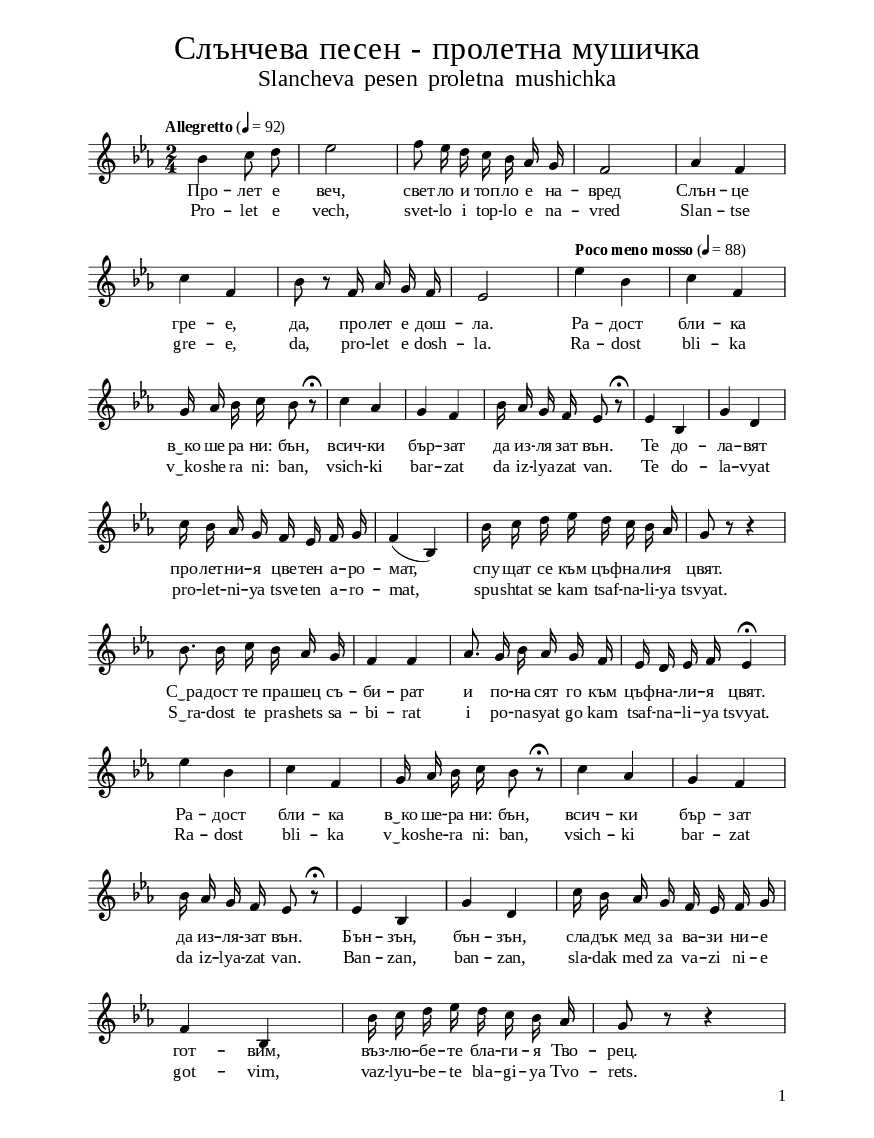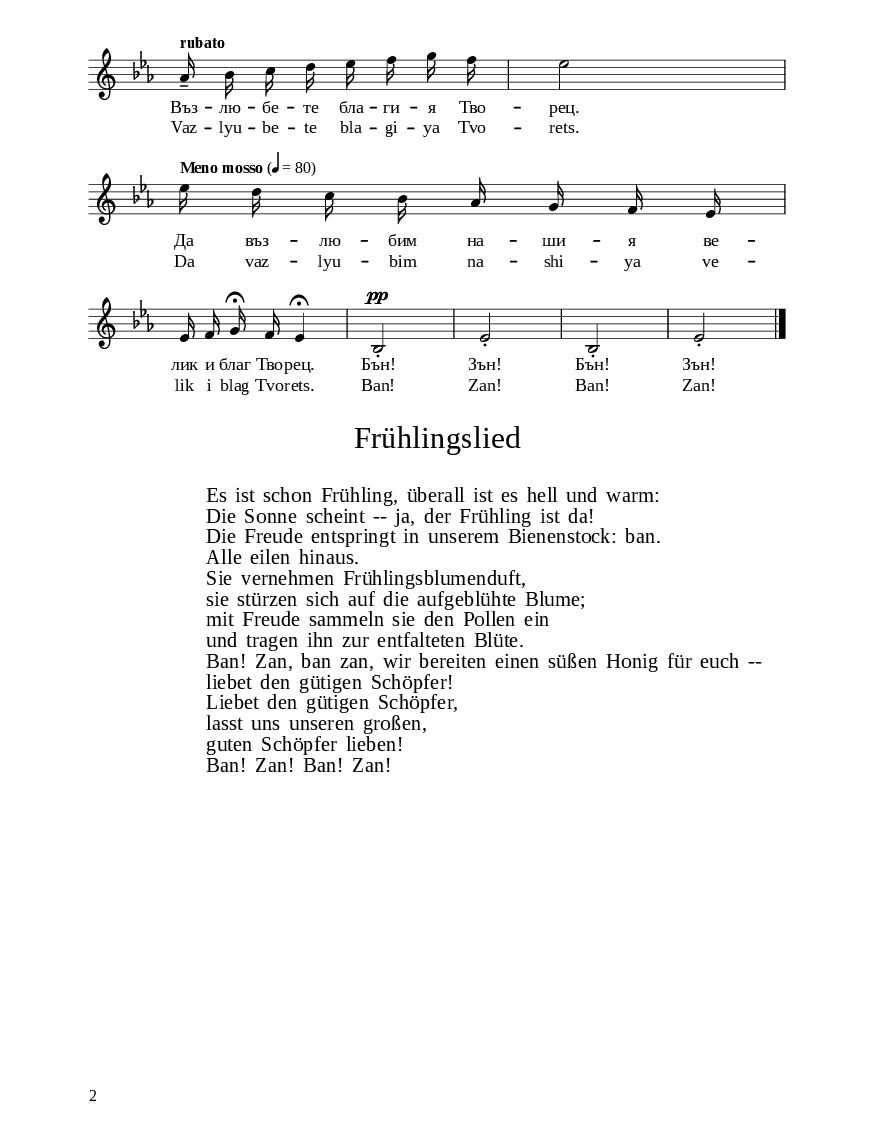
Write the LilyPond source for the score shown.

\version "2.20.0"

\paper {
  #(set-paper-size "a5")
}

\bookpart {
  \paper {
    print-all-headers = ##t
    print-page-number = ##t
    print-first-page-number = ##t

    % put page numbers on the bottom
    oddHeaderMarkup = \markup ""
    evenHeaderMarkup = \markup ""
    oddFooterMarkup = \markup
    \fill-line {
      ""
      \on-the-fly #print-page-number-check-first \fromproperty #'page:page-number-string
    }
    evenFooterMarkup = \markup
    \fill-line {
      \on-the-fly #print-page-number-check-first \fromproperty #'page:page-number-string
      ""
    }

    left-margin = 1.5\cm
    right-margin = 1.5\cm
    top-margin = 1.6\cm
    bottom-margin = 1.2\cm
    ragged-bottom = ##t % do not spread the staves to fill the whole vertical space

    % change lyrics and titles font (affects notes also)
    fonts =
    #(make-pango-font-tree
      "Times New Roman"
      "DejaVu Sans"
      "DejaVu Sans Mono"
      (/ (* staff-height pt) 3.6))

    % change distance between staves
    system-system-spacing =
    #'((basic-distance . 12)
       (minimum-distance . 6)
       (padding . 1)
       (stretchability . 12))
  }

  \header {
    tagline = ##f
  }

  \score{
    \layout {
      indent = 0.0\cm % remove first line indentation
      % ragged-last = ##t % do not spread last line to fill the whole space
      \context {
        \Score
        \omit BarNumber %remove bar numbers
      } % context

      \context {
        % change staff size
        \Staff
        fontSize = #+0 % affects notes size only
        \override StaffSymbol #'staff-space = #(magstep -3)
        \override StaffSymbol #'thickness = #0.5
        \override BarLine #'hair-thickness = #1
        %\override StaffSymbol #'ledger-line-thickness = #'(0 . 0)
      }

      \context {
        % adjust space between staff and lyrics and between the two lyric lines
        \Lyrics
        \override VerticalAxisGroup.nonstaff-relatedstaff-spacing = #'((basic-distance . 4.5))
        \override VerticalAxisGroup.nonstaff-nonstaff-spacing = #'((minimum-distance . 2))
      }
    } % layout

    \new Voice \relative c' {
      \clef treble
      \key c \minor
      \time 2/4
      \tempo \markup {
        % make tempo note smaller
        \concat {
          "Allegretto " \normal-text { "(" }
          \teeny \general-align #Y #DOWN \note #"4" #0.8
          \normal-text { " = 92)" }
        }
      }
      \autoBeamOff
      bes'4  c8  d8
      | % 44
      es2 | % 45
      f8  es16  d16  c16
      bes16 as16 g16 | % 46
      f2 | % 47
      as4 f4 \break | % 48
      c'4 f,4 | % 49
      bes8 r8 f16 as16 g16
      f16 |
      es2
      \tempo \markup {
        % make tempo note smaller
        \concat {
          "Poco meno mosso" \normal-text { " (" }
          \teeny \general-align #Y #DOWN \note #"4" #0.8
          \normal-text { " = 88)" }
        }
      }
      es'4  bes4 | % 52
      c4 f,4 \break | % 53
      g16 as16  bes16  c16
      bes8 r8 ^\fermata | % 54
      c4 as4 | % 55
      g4 f4 | % 56
      bes16 as16 g16 f16 es8
      r8 ^\fermata  | % 57
      es4 bes4 |  g'4 d4 | \break% 58
      % 59
      c'16  bes16 as16 g16
      f16 es16 f16 g16 |
      f4 ( bes,4 ) | % 61
      bes'16  c16  d16  es16
      d16  c16  bes16 as16 | % 62
      g8 r8 r4 \break  | % 63
      bes8.  bes16  c16  bes16
      as16 g16  | % 64
      f4 f4 | % 65
      as8. g16  bes16 as16 g16
      f16 | % 66
      es16 d16 es16 f16 es4
      ^\fermata | \break % 67
      es'4  bes4 | % 68
      c4 f,4 | % 69
      g16 as16  bes16  c16
      bes8 r8 ^\fermata |
      c4 as4 | % 71
      g4 f4 | \break % 72
      bes16 as16 g16 f16 es8
      r8 ^\fermata | % 73
      es4 bes4 | % 74
      g'4 d4 | % 75
      c'16  bes16 as16 g16
      f16 es16 f16 g16 | \break % 76
      f4 bes,4  | % 77
      bes'16  c16  d16  es16
      d16  c16  bes16 as16 | % 78
      g8 r8 r4 | \break % 79 
      as16 -- ^\markup{ \bold {rubato} }  bes16
      c16  d16  es16  f16
      g16  f16 |
      es2 \break | % 81
      \tempo \markup {
        % make tempo note smaller
        \concat {
          "Meno mosso" \normal-text { " (" }
          \teeny \general-align #Y #DOWN \note #"4" #0.8
          \normal-text { " = 80)" }
        }
      }
      es16  d16  c16  bes16
      as16 g16 f16 es16 |\break % 82
      es16 f16 g16 ^\fermata f16
      es4 ^\fermata | % 83
      bes2 -. ^\pp | % 84
      es2 -. | % 85
      bes2 -. | % 86
      es2 -. \bar "|."
    }

    \addlyrics {
      Про --
      лет е веч, свет -- ло и топ -- ло
      е на -- вред Слън -- це гре --
      е, да, про -- лет е дош -- ла. Ра
      -- дост бли -- ка в‿ко -- ше -- ра
      ни: бън, всич -- ки бър -- зат да
      из -- ля -- зат вън. Те до -- ла --
      вят про -- лет -- ни -- я цве -- тен
      а -- ро -- мат, спу -- щат се
      към цъф -- на -- ли -- я цвят.
      С‿ра -- дост те пра -- шец съ --
      би -- рат и по -- на -- сят го към
      цъф -- на -- ли -- я цвят. Ра --
      дост бли -- ка в‿ко -- ше -- ра
      ни: бън, всич -- ки бър -- зат да
      из -- ля -- зат вън. Бън -- зън,
      бън -- зън, сла -- дък мед за ва --
      зи ни -- е гот -- вим, въз -- лю --
      бе -- те бла -- ги -- я Тво -- рец.
      Въз -- лю -- бе -- те бла -- ги -- я
      Тво -- рец. Да въз -- лю -- бим на
      -- ши -- я ве -- лик и благ Тво --
      рец. Бън! Зън! Бън! Зън!
    }
    \addlyrics {Pro --
      let e vech, svet -- lo i top -- lo
      e na -- vred Slan -- tse gre --
      e, da, pro -- let e dosh -- la. Ra
      -- dost bli -- ka v‿ko -- she -- ra
      ni: ban, vsich -- ki bar -- zat da
      iz -- lya -- zat van. Te do -- la --
      vyat pro -- let -- ni -- ya tsve -- ten
      a -- ro -- mat, spu -- shtat se
      kam tsaf -- na -- li -- ya tsvyat.
      S‿ra -- dost te pra -- shets sa --
      bi -- rat i po -- na -- syat go kam
      tsaf -- na -- li -- ya tsvyat. Ra --
      dost bli -- ka v‿ko -- she -- ra
      ni: ban, vsich -- ki bar -- zat da
      iz -- lya -- zat van. Ban -- zan,
      ban -- zan, sla -- dak med za va --
      zi ni -- e got -- vim, vaz -- lyu --
      be -- te bla -- gi -- ya Tvo -- rets.
      Vaz -- lyu -- be -- te bla -- gi -- ya
      Tvo -- rets. Da vaz -- lyu -- bim na
      -- shi -- ya ve -- lik i blag Tvo --
      rets. Ban! Zan! Ban! Zan!}

    \header {
      title = \markup \column \normal-text \fontsize #2.5 {
        \center-align
        \line {Слънчева песен - пролетна мушичка}
        \vspace #-0.6
        \center-align
        \line \fontsize #-3 { Slancheva pesen  proletna mushichka }
        \vspace #-0.8
        \center-align
        \line \fontsize #-3 { " " }
      }
    }

    \midi{}

  } % score



  % include foreign translation(s) of the song
  \version "2.20.0"

\markup \fill-line { \fontsize #6 "Frühlingslied" }
\markup \null
\markup \null
\markup \fontsize #+2.5 {
  \hspace #10
  \override #'(baseline-skip . 2)

  \column {
    \line { " " }

 \line { " "Es ist schon Frühling, überall ist es hell und warm:}

 \line { " "Die Sonne scheint -- ja, der Frühling ist da! }

 \line { " "Die Freude entspringt in unserem Bienenstock: ban. }

 \line { " "Alle eilen hinaus. }

 \line { " "Sie vernehmen Frühlingsblumenduft, }

 \line { " "sie stürzen sich auf die aufgeblühte Blume; }

 \line { " "mit Freude sammeln sie den Pollen ein }

 \line { " "und tragen ihn zur entfalteten Blüte.}

 \line { " "Ban! Zan, ban zan, wir bereiten einen süßen Honig für euch --}

 \line { " "liebet den gütigen Schöpfer! }

 \line { " "Liebet den gütigen Schöpfer,}

 \line { " "lasst uns unseren großen, }

 \line { " "guten Schöpfer lieben!}

 \line { " "Ban! Zan! Ban! Zan!}

  }
}


} % bookpart
